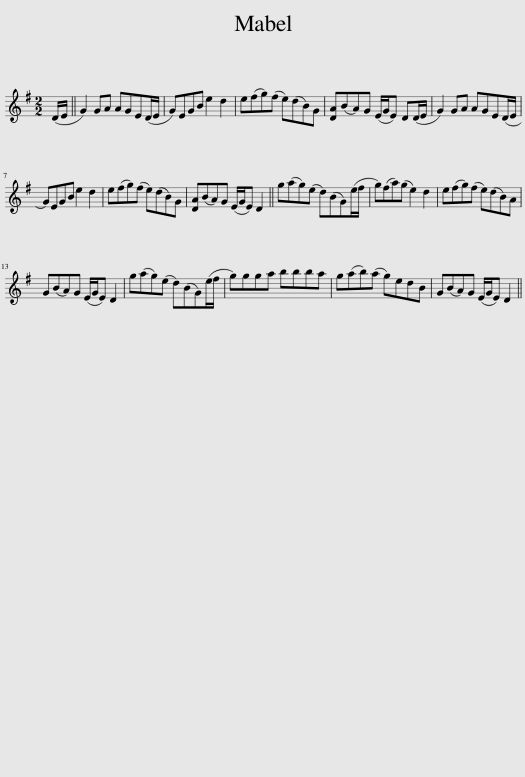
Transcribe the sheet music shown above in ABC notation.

X:1
L:1/8
M:2/2
I:linebreak $
K:G
V:1 treble
V:1
 (D/E/ || G2) GA AGE(D/E/ | G)EGB e2 d2 | e(fg)(f e)(dB)G | [DA](BA)G (E/G/E) D(D/E/ | %5
 G2) GA AGE(D/E/ |$ G)EGB e2 d2 | e(fg)(f e)(dB)G | [DA](BA)G (E/G/E) D2 || g(ag)(e d)(BG)(e/f/ | %10
 g)(fa)(g e2) d2 | e(fg)(f e)(dB)A |$ G(BA)G (E/G/E) D2 | g(ag)(e d)(BG)(e/f/ | g)gga bbba | %15
 g(ab)(a g)edB | G(BA)G (E/G/E) D2 || %17
